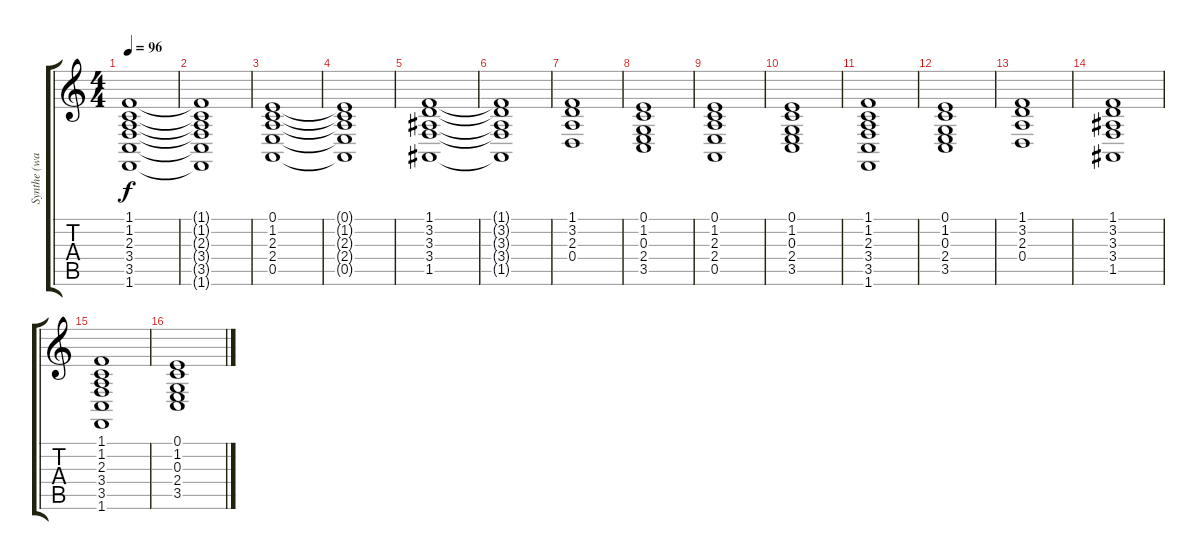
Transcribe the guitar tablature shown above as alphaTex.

\track ("Synthe (warm pad)" "Synthe (wa") {instrument pad2warm}
\staff {score tabs}
\tuning (E4 B3 G3 D3 A2 E2) {hide}
\ts (4 4)
\tempo 96
\clef g2
\ks c
(1.1 1.2 2.3 3.4 3.5 1.6).1{dy f} |
(1.1{t} 1.2{t} 2.3{t} 3.4{t} 3.5{t} 1.6{t}).1 |
(0.1 1.2 2.3 2.4 0.5).1 |
(0.1{t} 1.2{t} 2.3{t} 2.4{t} 0.5{t}).1 |
(1.1 3.2 3.3 3.4 1.5).1 |
(1.1{t} 3.2{t} 3.3{t} 3.4{t} 1.5{t}).1 |
(1.1 3.2 2.3 0.4).1 |
(0.1 1.2 0.3 2.4 3.5).1 |
(0.1 1.2 2.3 2.4 0.5).1 |
(0.1 1.2 0.3 2.4 3.5).1 |
(1.1 1.2 2.3 3.4 3.5 1.6).1 |
(0.1 1.2 0.3 2.4 3.5).1 |
(1.1 3.2 2.3 0.4).1 |
(1.1 3.2 3.3 3.4 1.5).1 |
(1.1 1.2 2.3 3.4 3.5 1.6).1 |
(0.1 1.2 0.3 2.4 3.5).1
